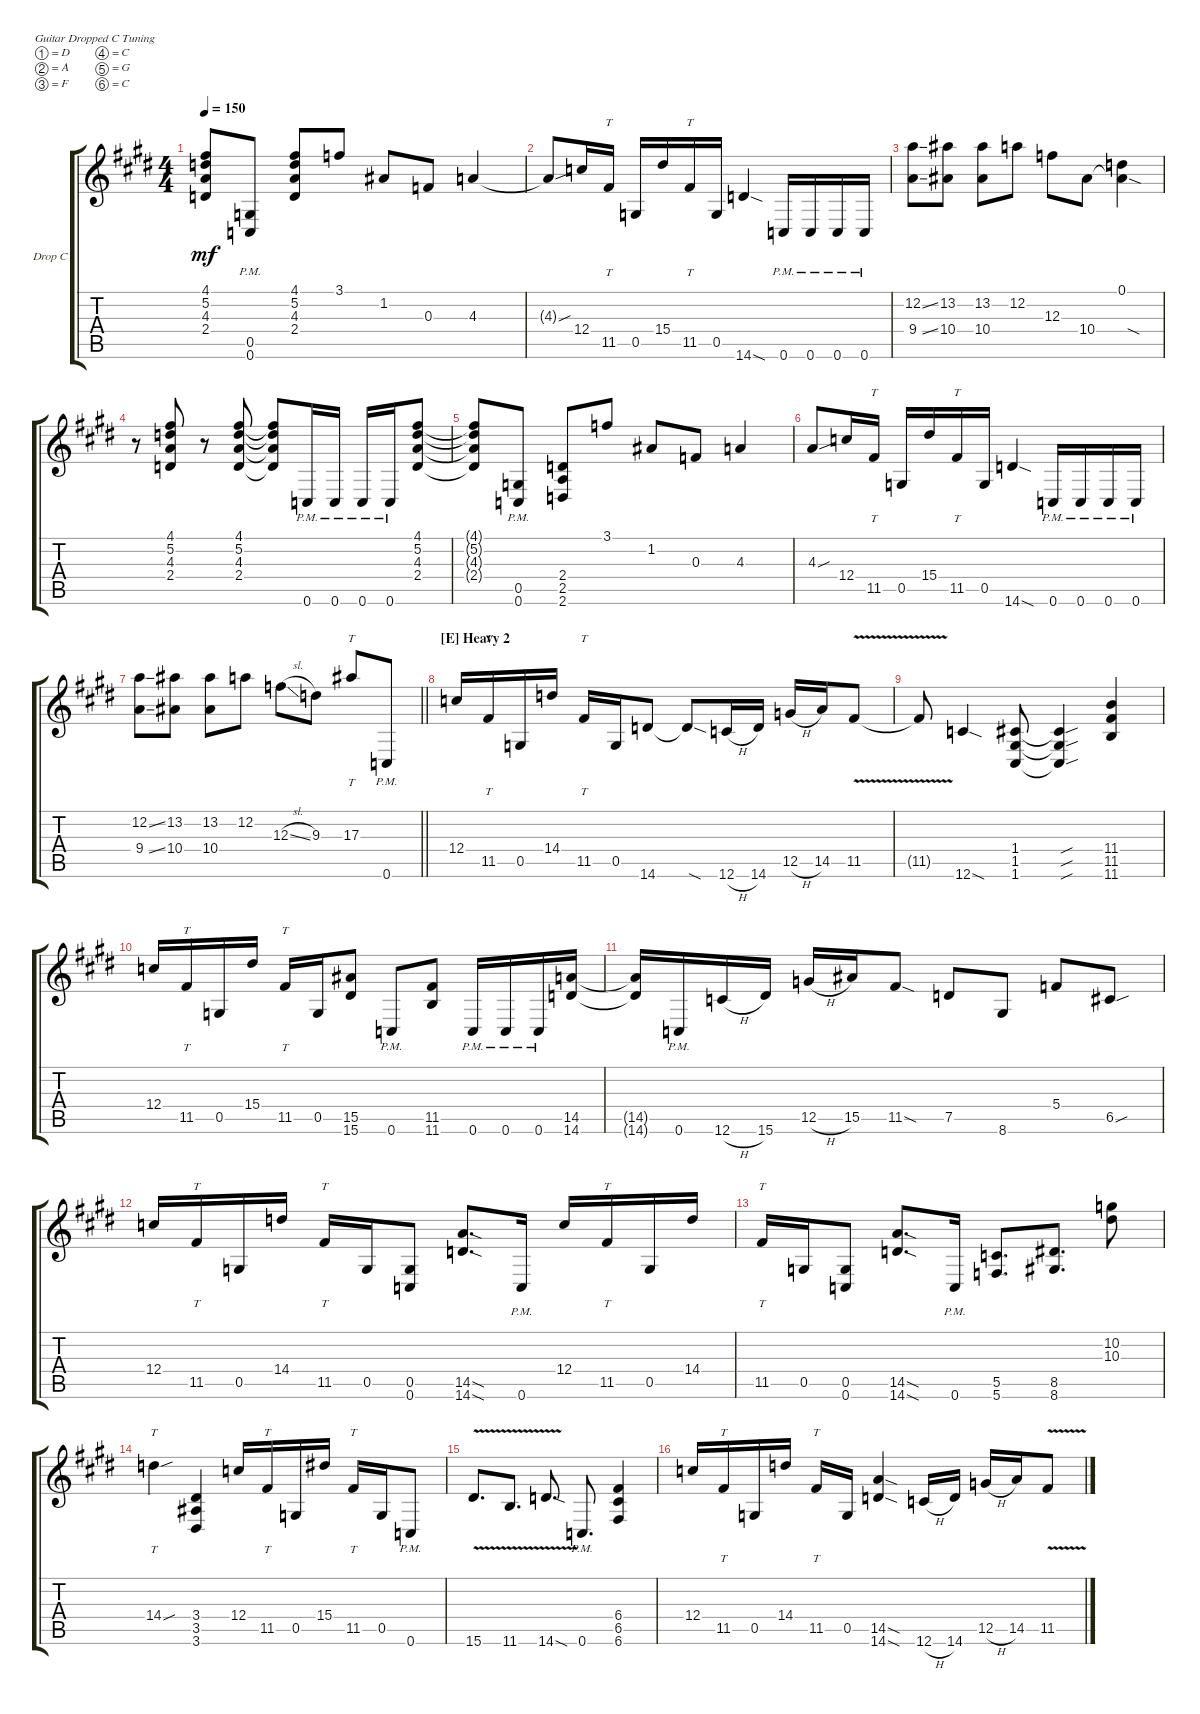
\bracketExtendMode groupsimilarinstruments
\firstSystemTrackNameOrientation horizontal
\otherSystemsTrackNameOrientation horizontal
\track ("Guitar C" "Drop C") {instrument distortionguitar}
\staff {score tabs}
\tuning (D4 A3 F3 C3 G2 C2)
\ts (4 4)
\tempo 150
\clef g2
\ks e
(2.4 4.3 4.1 5.2).8{dy mf} (0.5{pm} 0.6{pm}).8 (2.4 4.3 4.1 5.2).8 3.1.8 1.2.8 0.3.8 4.3.4 |
4.3{sou t}.8 12.4.16 11.5.16{tt} 0.5.16 15.4.16 11.5.16{tt} 0.5.16 14.6{sod}.4 0.6{pm}.16 0.6{pm}.16 0.6{pm}.16 0.6{pm}.16 |
(12.2{ss} 9.4{ss}).8 (13.2 10.4).8 (13.2 10.4).8 12.2.8 12.3.8 10.4.8 (0.1 10.4{sod t}).4 |
r.8 (2.4 4.1 5.2 4.3).8 r.8 (2.4 4.1 5.2 4.3).8 (2.4{t} 4.3{t} 5.2{t} 4.1{t}).8 0.6{pm}.16 0.6{pm}.16 0.6{pm}.16 0.6{pm}.16 (2.4 4.1 5.2 4.3).8 |
(2.4{t} 4.1{t} 5.2{t} 4.3{t}).8 (0.5{pm} 0.6{pm}).8 (2.4 2.5 2.6).8 3.1.8 1.2.8 0.3.8 4.3.4 |
4.3{sou}.8 12.4.16 11.5.16{tt} 0.5.16 15.4.16 11.5.16{tt} 0.5.16 14.6{sod}.4 0.6{pm}.16 0.6{pm}.16 0.6{pm}.16 0.6{pm}.16 |
\barLineRight lightlight
(12.2{ss} 9.4{ss}).8 (13.2 10.4).8 (13.2 10.4).8 12.2.8 12.3{sl}.8 9.3.8 17.3.8{tt} 0.6{pm}.8 |
\section ("E" "Heavy 2")
12.4.16 11.5.16{tt} 0.5.16 14.4.16 11.5.16{tt} 0.5.16 14.6.8 14.6{sod t}.8 12.6{h}.16 14.6.16 12.5{h}.16 14.5.16 11.5{v}.8 |
11.5{v t}.8 12.6{sod}.4 (1.4 1.5 1.6).8 (1.4{sou t} 1.5{sou t} 1.6{sou t}).4 (11.4 11.5 11.6).4 |
12.4.16 11.5.16{tt} 0.5.16 15.4.16 11.5.16{tt} 0.5.16 (15.5 15.6).8 0.6{pm}.8 (11.5 11.6).8 0.6{pm}.16 0.6{pm}.16 0.6{pm}.16 (14.5 14.6).16 |
(14.5{t} 14.6{t}).16 0.6{pm}.16 12.6{h}.16 15.6.16 12.5{h}.16 15.5.16 11.5{sod}.8 7.5.8 8.6.8 5.4.8 6.5{sou}.8 |
12.4.16 11.5.16{tt} 0.5.16 14.4.16 11.5.16{tt} 0.5.16 (0.5 0.6).8 (14.5{sod} 14.6{sod}).8{d} 0.6{pm}.16 12.4.16 11.5.16{tt} 0.5.16 14.4.16 |
11.5.16{tt} 0.5.16 (0.5 0.6).8 (14.5{sod} 14.6{sod}).8{d} 0.6{pm}.16 (5.5 5.6).8{d} (8.5 8.6).8{d} (10.2 10.3).8 |
14.4{sou}.4{tt} (3.4 3.5 3.6).4 12.4.16 11.5.16{tt} 0.5.16 15.4.16 11.5.16{tt} 0.5.16 0.6{pm}.8 |
15.6{v}.8{d} 11.6{v}.8{d} 14.6{v sod}.8{d} 0.6{pm}.8{d} (6.4 6.5 6.6).4 |
12.4.16 11.5.16{tt} 0.5.16 14.4.16 11.5.16{tt} 0.5.16 (14.5{sod} 14.6{sod}).4 12.6{h}.16 14.6.16 12.5{h}.16 14.5.16 11.5{v}.8
